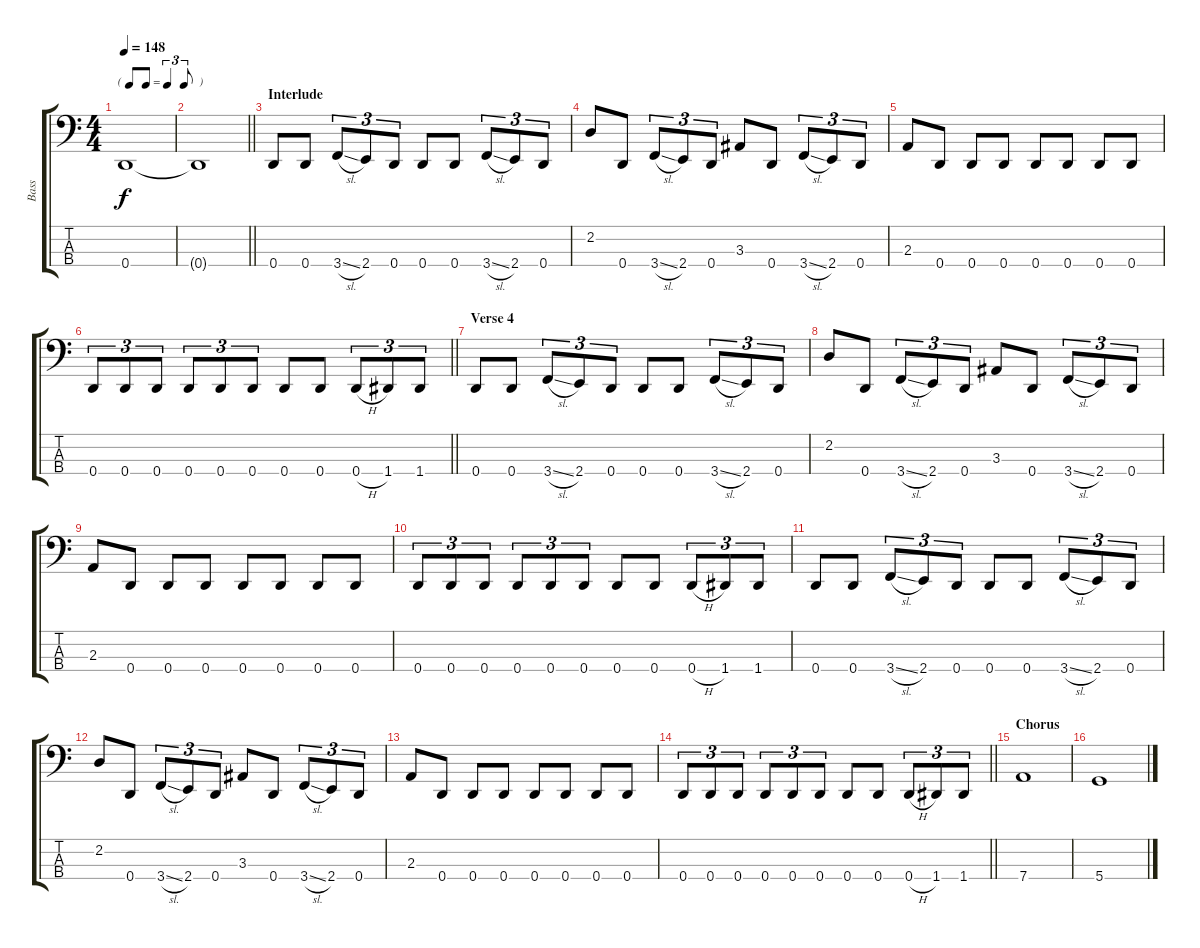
\track ("Bass" "Bass") {instrument electricbassfinger}
\staff {score tabs}
\tuning (F2 C2 G1 D1) {hide}
\ts (4 4)
\tf triplet8th
\tempo 148
\clef f4
\ks c
0.4.1{dy f} |
\barLineRight lightlight
0.4{t}.1 |
\section ("" "Interlude")
0.4.8 0.4.8 3.4{sl}.8{tu (3 2)} 2.4.8{tu (3 2)} 0.4.8{tu (3 2)} 0.4.8 0.4.8 3.4{sl}.8{tu (3 2)} 2.4.8{tu (3 2)} 0.4.8{tu (3 2)} |
2.2.8 0.4.8 3.4{sl}.8{tu (3 2)} 2.4.8{tu (3 2)} 0.4.8{tu (3 2)} 3.3.8 0.4.8 3.4{sl}.8{tu (3 2)} 2.4.8{tu (3 2)} 0.4.8{tu (3 2)} |
2.3.8 0.4.8 0.4.8 0.4.8 0.4.8 0.4.8 0.4.8 0.4.8 |
\barLineRight lightlight
0.4.8{tu (3 2)} 0.4.8{tu (3 2)} 0.4.8{tu (3 2)} 0.4.8{tu (3 2)} 0.4.8{tu (3 2)} 0.4.8{tu (3 2)} 0.4.8 0.4.8 0.4{h}.8{tu (3 2)} 1.4.8{tu (3 2)} 1.4.8{tu (3 2)} |
\section ("" "Verse 4")
0.4.8 0.4.8 3.4{sl}.8{tu (3 2)} 2.4.8{tu (3 2)} 0.4.8{tu (3 2)} 0.4.8 0.4.8 3.4{sl}.8{tu (3 2)} 2.4.8{tu (3 2)} 0.4.8{tu (3 2)} |
2.2.8 0.4.8 3.4{sl}.8{tu (3 2)} 2.4.8{tu (3 2)} 0.4.8{tu (3 2)} 3.3.8 0.4.8 3.4{sl}.8{tu (3 2)} 2.4.8{tu (3 2)} 0.4.8{tu (3 2)} |
2.3.8 0.4.8 0.4.8 0.4.8 0.4.8 0.4.8 0.4.8 0.4.8 |
0.4.8{tu (3 2)} 0.4.8{tu (3 2)} 0.4.8{tu (3 2)} 0.4.8{tu (3 2)} 0.4.8{tu (3 2)} 0.4.8{tu (3 2)} 0.4.8 0.4.8 0.4{h}.8{tu (3 2)} 1.4.8{tu (3 2)} 1.4.8{tu (3 2)} |
0.4.8 0.4.8 3.4{sl}.8{tu (3 2)} 2.4.8{tu (3 2)} 0.4.8{tu (3 2)} 0.4.8 0.4.8 3.4{sl}.8{tu (3 2)} 2.4.8{tu (3 2)} 0.4.8{tu (3 2)} |
2.2.8 0.4.8 3.4{sl}.8{tu (3 2)} 2.4.8{tu (3 2)} 0.4.8{tu (3 2)} 3.3.8 0.4.8 3.4{sl}.8{tu (3 2)} 2.4.8{tu (3 2)} 0.4.8{tu (3 2)} |
2.3.8 0.4.8 0.4.8 0.4.8 0.4.8 0.4.8 0.4.8 0.4.8 |
\barLineRight lightlight
0.4.8{tu (3 2)} 0.4.8{tu (3 2)} 0.4.8{tu (3 2)} 0.4.8{tu (3 2)} 0.4.8{tu (3 2)} 0.4.8{tu (3 2)} 0.4.8 0.4.8 0.4{h}.8{tu (3 2)} 1.4.8{tu (3 2)} 1.4.8{tu (3 2)} |
\section ("" "Chorus")
7.4.1 |
5.4.1
